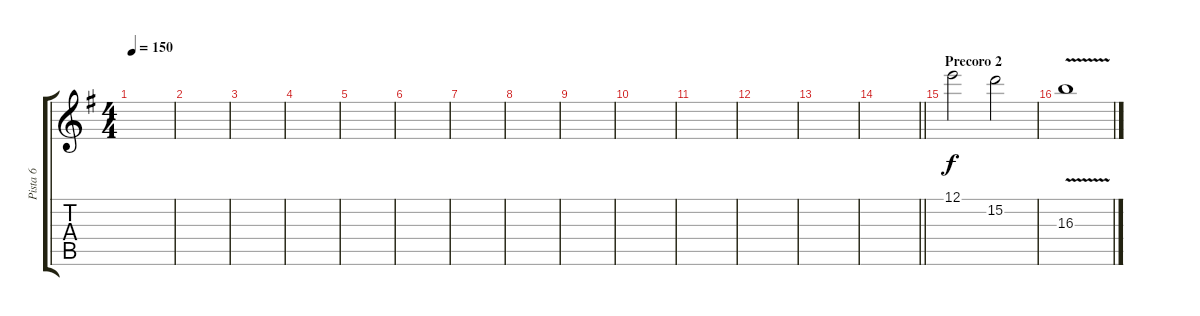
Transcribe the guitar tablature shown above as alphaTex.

\track ("Pista 6" "Pista 6") {instrument electricguitarclean}
\staff {score tabs}
\tuning (E4 B3 G3 D3 A2 E2) {hide}
\ts (4 4)
\tempo 150
\clef g2
\ks g
|
|
|
|
|
|
|
|
|
|
|
|
|
\barLineRight lightlight
|
\section ("" "Precoro 2")
12.1.2 15.2.2 |
16.3{v}.1
